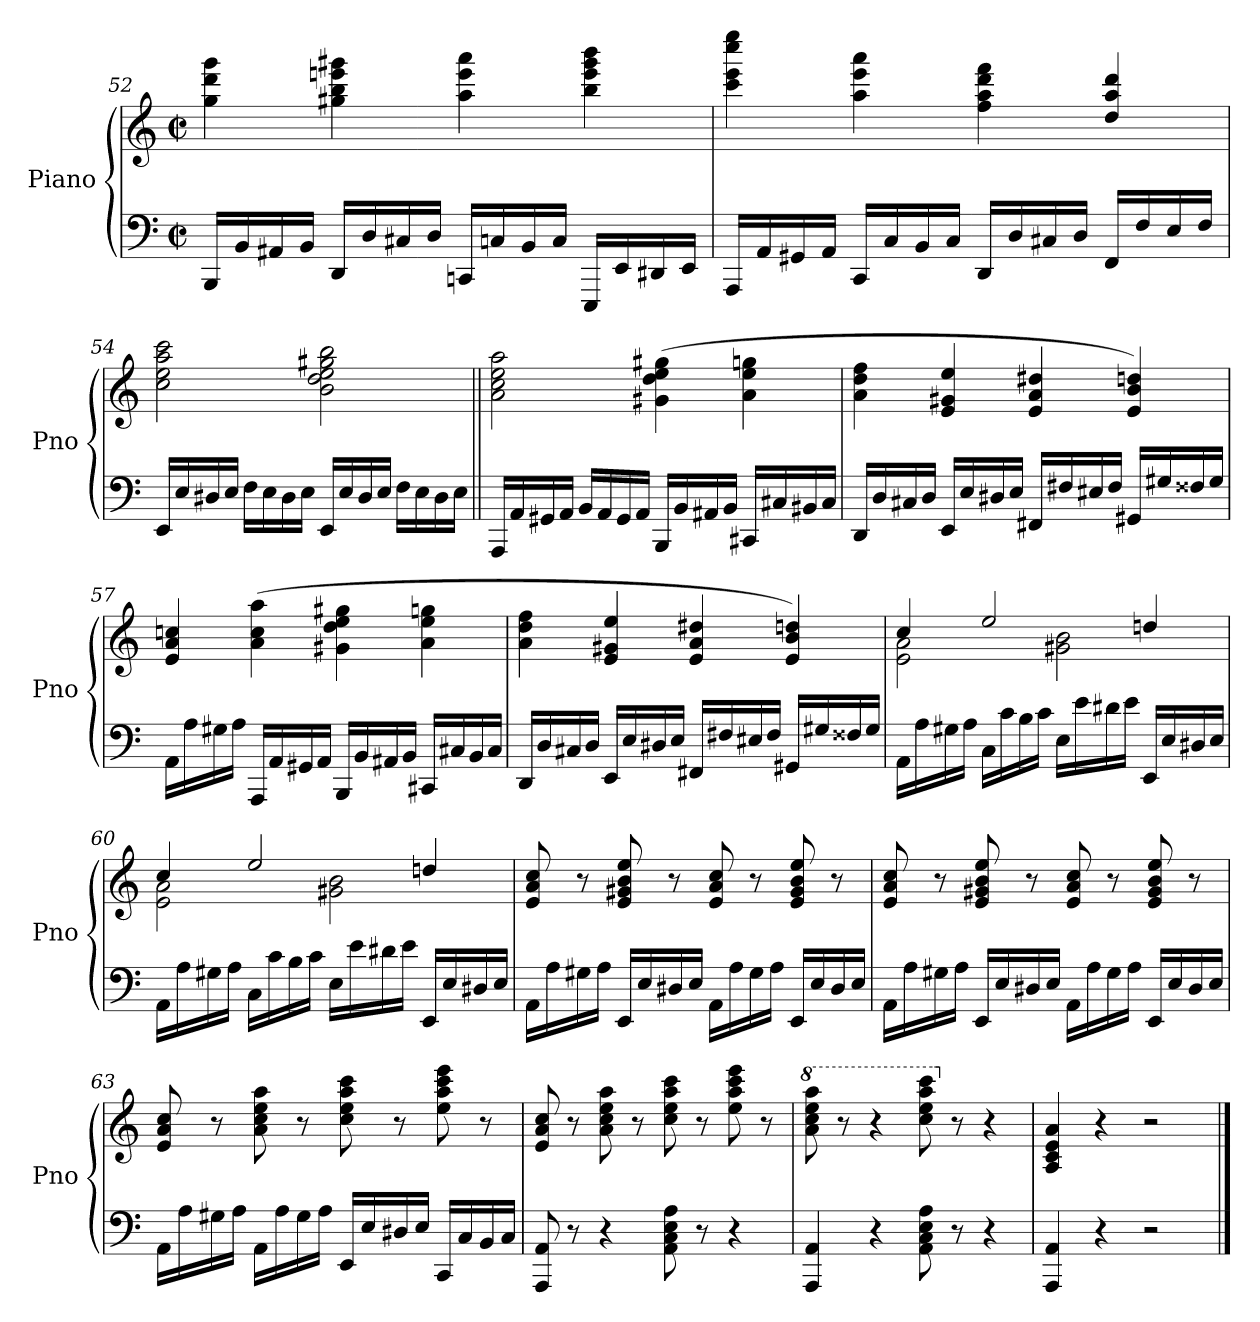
**kern	**kern
*part1	*part1
*staff2	*staff1
*I"Piano	*
*I'Pno	*
*clefF4	*clefG2
*k[]	*k[]
*M2/2	*M2/2
*met(c|)	*met(c|)
=52	=52
16BBB/LL	4gg\ 4ddd\ 4ggg\
16BB/	.
16AA#X/	.
16BB/JJ	.
16DD/LL	4gg#X\ 4bb\ 4eeen\ 4ggg#X\
16D/	.
16C#X/	.
16D/JJ	.
16CCn/LL	4aa\ 4eee\ 4aaa\
16Cn/	.
16BB/	.
16C/JJ	.
16EEE/LL	4bb\ 4eee\ 4ggg#\ 4bbb\
16EE/	.
16DD#X/	.
16EE/JJ	.
!!LO:LB:g=z
=53	=53
16AAA/LL	4ccc\ 4eee\ 4cccc\ 4eeee\
16AA/	.
16GG#X/	.
16AA/JJ	.
16CC/LL	4aa\ 4eee\ 4aaa\
16C/	.
16BB/	.
16C/JJ	.
16DD/LL	4ff\ 4aa\ 4ddd\ 4fff\
16D/	.
16C#X/	.
16D/JJ	.
16FF/LL	4dd/ 4aa/ 4ddd/
16F/	.
16E/	.
16F/JJ	.
=54	=54
16EE/LL	2cc\ 2ee\ 2aa\ 2ccc\
16E/	.
16D#X/	.
16E/JJ	.
16F\LL	.
16E\	.
16D#\	.
16E\JJ	.
16EE/LL	2b\ 2dd\ 2ee\ 2gg#X\ 2bb\
16E/	.
16D#/	.
16E/JJ	.
16F\LL	.
16E\	.
16D#\	.
16E\JJ	.
=55||	=55||
16AAA/LL	2a\ 2cc\ 2ee\ 2aa\
16AA/	.
16GG#X/	.
16AA/JJ	.
16BB/LL	.
16AA/	.
16GG#/	.
16AA/JJ	.
16BBB/LL	(4g#X\ 4dd\ 4ee\ 4gg#X\
16BB/	.
16AA#X/	.
16BB/JJ	.
16CC#X/LL	4a\ 4ee\ 4ggn\
16C#X/	.
16BB#X/	.
16C#/JJ	.
!!LO:LB:g=z
=56	=56
16DD/LL	4a\ 4dd\ 4ff\
16D/	.
16C#X/	.
16D/JJ	.
16EE/LL	4e/ 4g#X/ 4ee/
16E/	.
16D#X/	.
16E/JJ	.
16FF#X/LL	4e/ 4a/ 4dd#X/
16F#X/	.
16E#X/	.
16F#/JJ	.
16GG#X/LL	4e/ 4b/ 4ddn/)
16G#X/	.
16F##X/	.
16G#/JJ	.
=57	=57
16AA\LL	4e/ 4a/ 4ccn/
16A\	.
16G#X\	.
16A\JJ	.
16AAA/LL	(4a\ 4cc\ 4aa\
16AA/	.
16GG#X/	.
16AA/JJ	.
16BBB/LL	4g#X\ 4dd\ 4ee\ 4gg#X\
16BB/	.
16AA#X/	.
16BB/JJ	.
16CC#X/LL	4a\ 4ee\ 4ggn\
16C#X/	.
16BB/	.
16C#/JJ	.
=58	=58
16DD/LL	4a\ 4dd\ 4ff\
16D/	.
16C#X/	.
16D/JJ	.
16EE/LL	4e/ 4g#X/ 4ee/
16E/	.
16D#X/	.
16E/JJ	.
16FF#X/LL	4e/ 4a/ 4dd#X/
16F#X/	.
16E#X/	.
16F#/JJ	.
16GG#X/LL	4e/ 4b/ 4ddn/)
16G#X/	.
16F##X/	.
16G#/JJ	.
!!LO:LB:g=z
=59	=59
*	*^
16AA\LL	4cc/	2e\ 2a\
16A\	.	.
16G#X\	.	.
16A\JJ	.	.
16C\LL	2ee/	.
16c\	.	.
16B\	.	.
16c\JJ	.	.
16E\LL	.	2g#X\ 2b\
16e\	.	.
16d#X\	.	.
16e\JJ	.	.
16EE/LL	4ddn/	.
16E/	.	.
16D#X/	.	.
16E/JJ	.	.
=60	=60	=60
16AA\LL	4cc/	2e\ 2a\
16A\	.	.
16G#X\	.	.
16A\JJ	.	.
16C\LL	2ee/	.
16c\	.	.
16B\	.	.
16c\JJ	.	.
16E\LL	.	2g#X\ 2b\
16e\	.	.
16d#X\	.	.
16e\JJ	.	.
16EE/LL	4ddn/	.
16E/	.	.
16D#X/	.	.
16E/JJ	.	.
*	*v	*v
=61	=61
16AA\LL	8e/ 8a/ 8cc/
16A\	.
16G#X\	8r
16A\JJ	.
16EE/LL	8e/ 8g#X/ 8b/ 8ee/
16E/	.
16D#X/	8r
16E/JJ	.
16AA\LL	8e/ 8a/ 8cc/
16A\	.
16G#\	8r
16A\JJ	.
16EE/LL	8e/ 8g#/ 8b/ 8ee/
16E/	.
16D#/	8r
16E/JJ	.
!!LO:LB:g=z
=62	=62
16AA\LL	8e/ 8a/ 8cc/
16A\	.
16G#X\	8r
16A\JJ	.
16EE/LL	8e/ 8g#X/ 8b/ 8ee/
16E/	.
16D#X/	8r
16E/JJ	.
16AA\LL	8e/ 8a/ 8cc/
16A\	.
16G#\	8r
16A\JJ	.
16EE/LL	8e/ 8g#/ 8b/ 8ee/
16E/	.
16D#/	8r
16E/JJ	.
=63	=63
16AA\LL	8e/ 8a/ 8cc/
16A\	.
16G#X\	8r
16A\JJ	.
16AA\LL	8a\ 8cc\ 8ee\ 8aa\
16A\	.
16G#\	8r
16A\JJ	.
16EE/LL	8cc\ 8ee\ 8aa\ 8ccc\
16E/	.
16D#X/	8r
16E/JJ	.
16CC/LL	8ee\ 8aa\ 8ccc\ 8eee\
16C/	.
16BB/	8r
16C/JJ	.
=64	=64
8AAA/ 8AA/	8e/ 8a/ 8cc/
8r	8r
4r	8a\ 8cc\ 8ee\ 8aa\
.	8r
8AA\ 8C\ 8E\ 8A\	8cc\ 8ee\ 8aa\ 8ccc\
8r	8r
4r	8ee\ 8aa\ 8ccc\ 8eee\
.	8r
=65	=65
*	*8va
4AAA/ 4AA/	8aa\ 8ccc\ 8eee\ 8aaa\
.	8r
4r	4r
8AA\ 8C\ 8E\ 8A\	8ccc\ 8eee\ 8aaa\ 8cccc\
*	*X8va
8r	8r
4r	4r
=66	=66
4AAA/ 4AA/	4A/ 4c/ 4e/ 4a/
4r	4r
2r	2r
==	==
*-	*-
